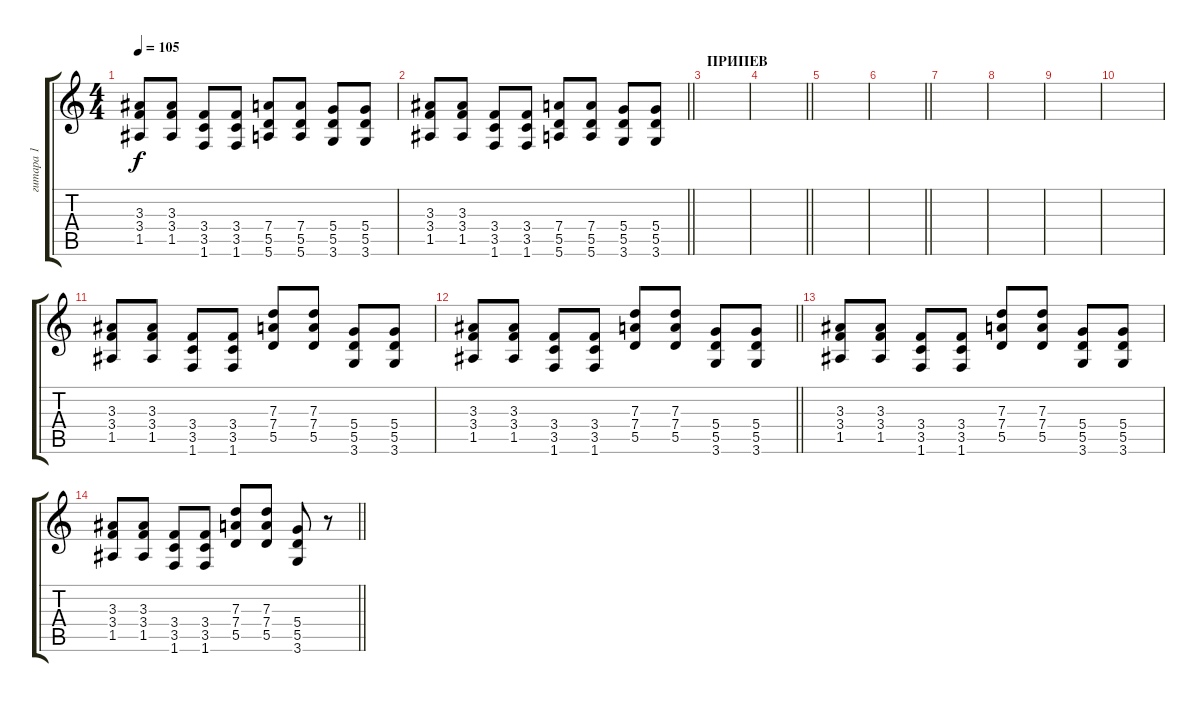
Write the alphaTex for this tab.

\track ("гитара 1" "гитара 1") {instrument distortionguitar}
\staff {score tabs}
\tuning (E4 B3 G3 D3 A2 E2) {hide}
\ts (4 4)
\tempo 105
\clef g2
\ks c
(3.3 3.4 1.5).8{dy f} (3.3 3.4 1.5).8 (3.4 3.5 1.6).8 (3.4 3.5 1.6).8 (7.4 5.5 5.6).8 (7.4 5.5 5.6).8 (5.4 5.5 3.6).8 (5.4 5.5 3.6).8 |
\barLineRight lightlight
(3.3 3.4 1.5).8 (3.3 3.4 1.5).8 (3.4 3.5 1.6).8 (3.4 3.5 1.6).8 (7.4 5.5 5.6).8 (7.4 5.5 5.6).8 (5.4 5.5 3.6).8 (5.4 5.5 3.6).8 |
\section ("" "ПРИПЕВ")
|
\barLineRight lightlight
|
|
\barLineRight lightlight
|
|
|
|
|
(3.3 3.4 1.5).8 (3.3 3.4 1.5).8 (3.4 3.5 1.6).8 (3.4 3.5 1.6).8 (7.3 7.4 5.5).8 (7.3 7.4 5.5).8 (5.4 5.5 3.6).8 (5.4 5.5 3.6).8 |
\barLineRight lightlight
(3.3 3.4 1.5).8 (3.3 3.4 1.5).8 (3.4 3.5 1.6).8 (3.4 3.5 1.6).8 (7.3 7.4 5.5).8 (7.3 7.4 5.5).8 (5.4 5.5 3.6).8 (5.4 5.5 3.6).8 |
(3.3 3.4 1.5).8 (3.3 3.4 1.5).8 (3.4 3.5 1.6).8 (3.4 3.5 1.6).8 (7.3 7.4 5.5).8 (7.3 7.4 5.5).8 (5.4 5.5 3.6).8 (5.4 5.5 3.6).8 |
\barLineRight lightlight
(3.3 3.4 1.5).8 (3.3 3.4 1.5).8 (3.4 3.5 1.6).8 (3.4 3.5 1.6).8 (7.3 7.4 5.5).8 (7.3 7.4 5.5).8 (5.4 5.5 3.6).8 r.8
